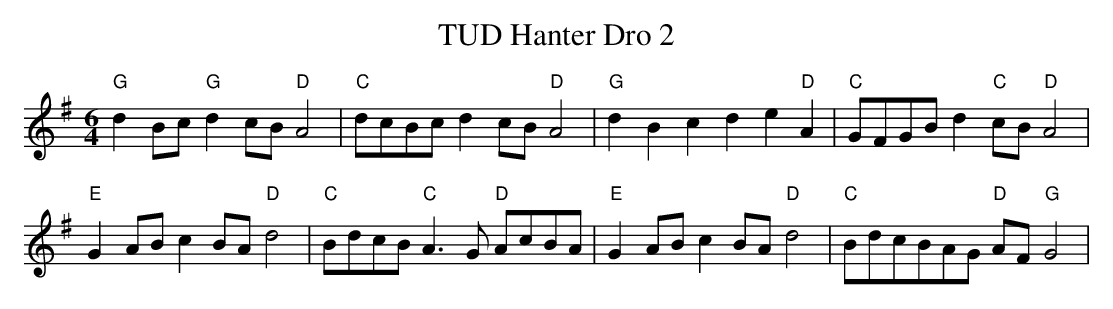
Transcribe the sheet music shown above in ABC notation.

X:1
T:TUD Hanter Dro 2
L:1/8
M:6/4
K:Gmaj
"G"d2 Bc "G"d2 cB "D"A4|"C"dcBc d2cB "D"A4|"G" d2 B2 c2 d2 e2 "D"A2| "C"GFGB d2 "C"cB "D"A4|
"E"G2 AB c2 BA "D"d4|"C"BdcB "C"A3 G "D"AcBA|"E"G2 AB c2 BA "D"d4|"C"BdcBAG "D"AF "G"G4 |
